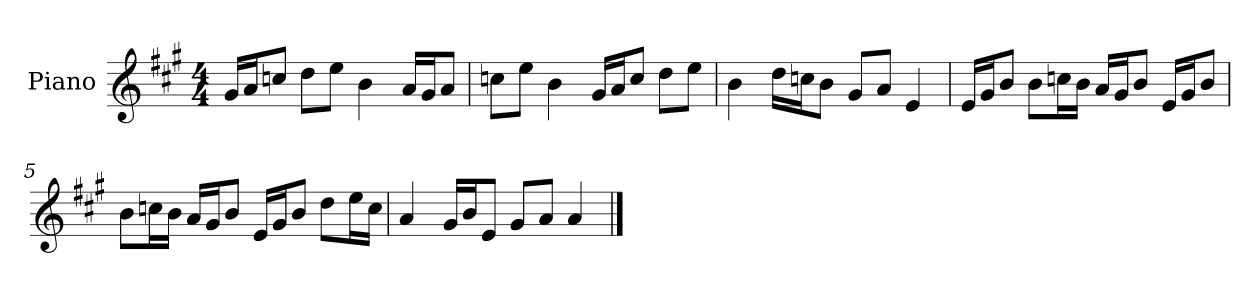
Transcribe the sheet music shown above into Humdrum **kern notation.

**kern
*part1
*staff1
*I"Piano
*I'P-no
*clefG2
*k[f#c#g#]
*M4/4
*MM90
=1
16g#/LL
16a/J
8ccn/J
8dd\L
8ee\J
4b\
16a/LL
16g#/J
8a/J
=2
8ccn\L
8ee\J
4b\
16g#/LL
16a/J
8cc/J
8dd\L
8ee\J
=3
4b\
16dd\LL
16ccn\J
8b\J
8g#/L
8a/J
4e/
=4
16e/LL
16g#/J
8b/J
8b\L
16ccn\L
16b\JJ
16a/LL
16g#/J
8b/J
16e/LL
16g#/J
8b/J
!!LO:LB:g=z
=5
8b\L
16ccn\L
16b\JJ
16a/LL
16g#/J
8b/J
16e/LL
16g#/J
8b/J
8dd\L
16ee\L
16cc\JJ
=6
4a/
16g#/LL
16b/J
8e/J
8g#/L
8a/J
4a/
==
*-
